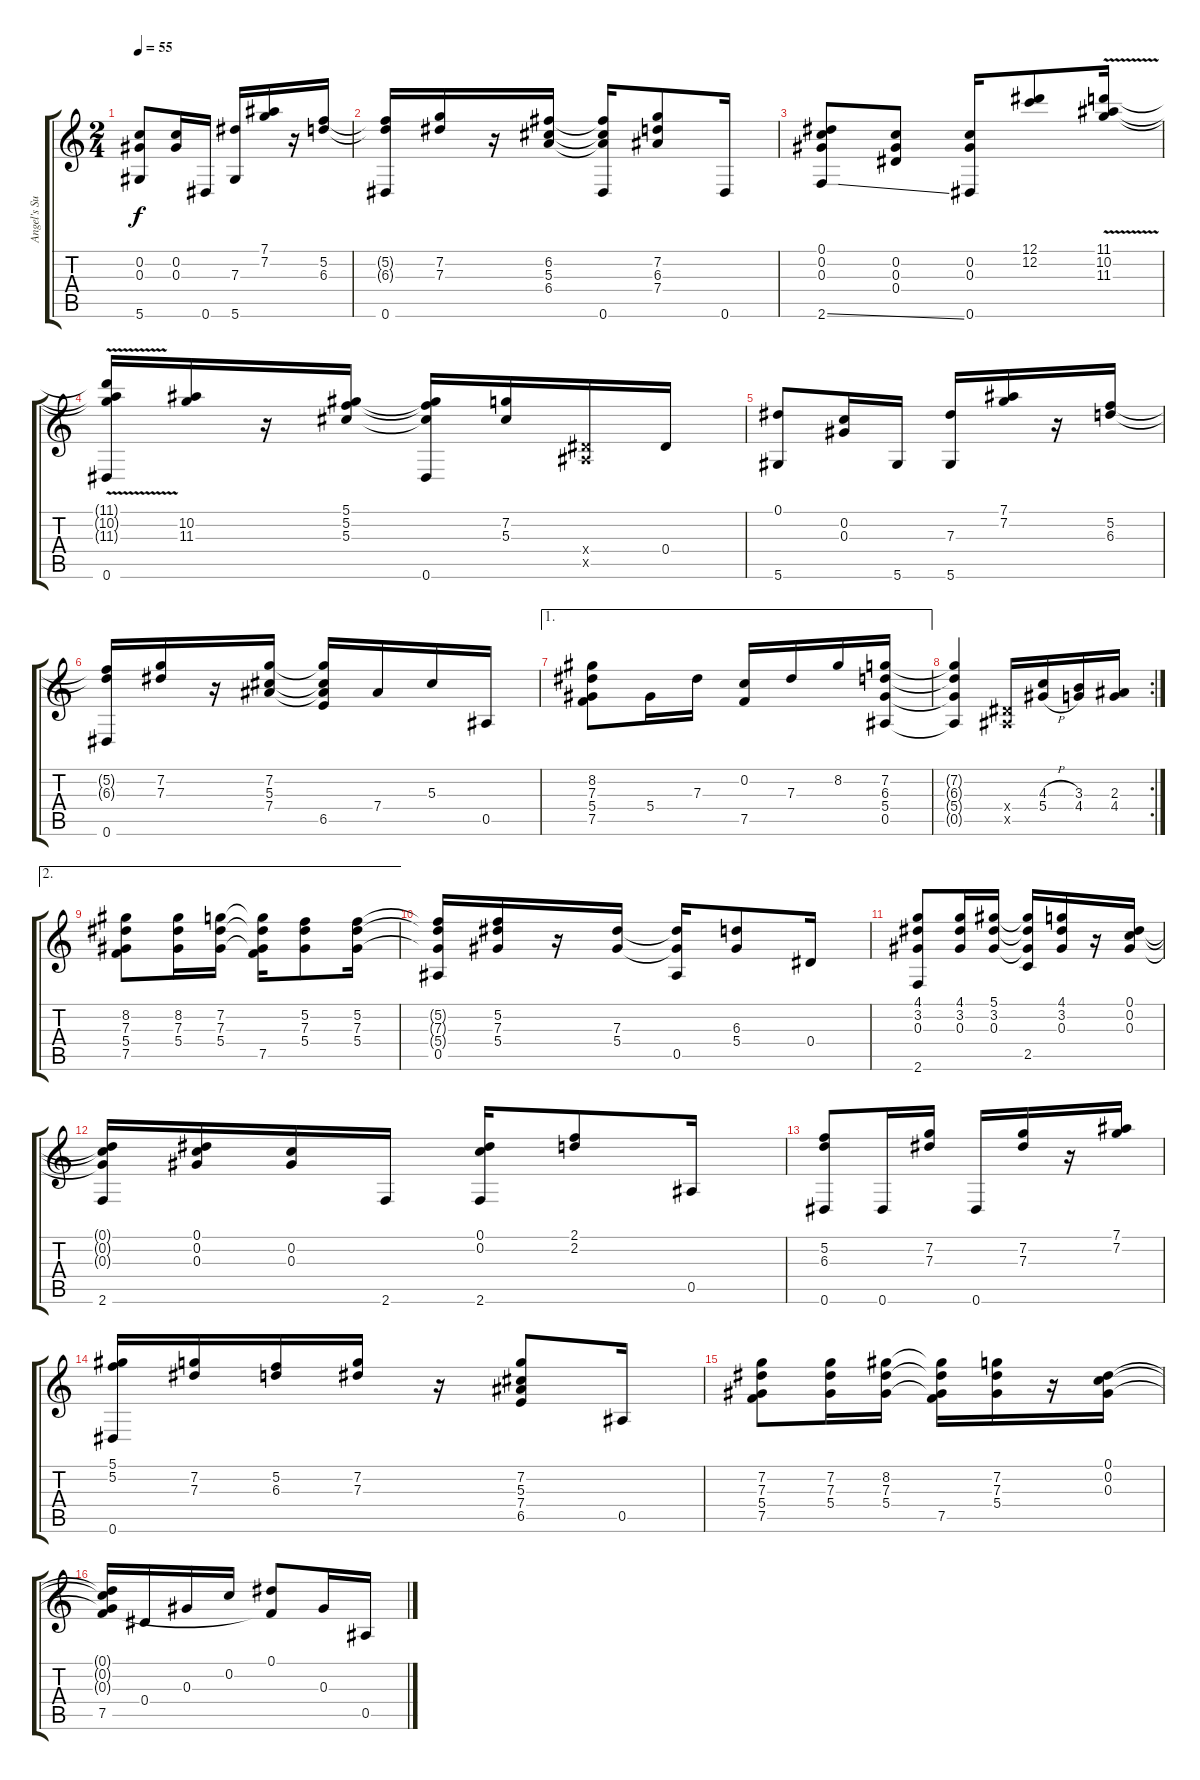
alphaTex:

\track ("Angel's Sunday" "Angel's Su") {instrument acousticguitarnylon}
\staff {score tabs}
\tuning (Eb4 C4 Ab3 Eb3 Bb2 Eb2) {hide}
\ts (2 4)
\tempo 55
\clef g2
\ks c
(0.2{t} 0.3{t} 5.6).8{dy f} (0.2 0.3).16 0.6.16 (7.3 5.6).16 (7.1 7.2).16 r.16 (5.2 6.3).16 |
(5.2{t} 6.3{t} 0.6).16 (7.2 7.3).16 r.16 (6.2 5.3 6.4).16 (6.2{t} 5.3{t} 6.4{t} 0.6).16 (7.2 6.3 7.4).8 0.6.16 |
(0.1 0.2 0.3 2.6{ss}).8 (0.2 0.3 0.4).8 (0.2 0.3 0.6).16 (12.1 12.2).8 (11.1 10.2 11.3{v}).16 |
(11.1{t} 10.2{t} 11.3{t} 0.6).16 (10.2 11.3).16 r.16 (5.1 5.2 5.3).16 (5.1{t} 5.2{t} 5.3{t} 0.6).16 (7.2 5.3).16 (0.4{x} 0.5{x}).16 0.4.16 |
(0.1 5.6).8 (0.2 0.3).16 5.6.16 (7.3 5.6).16 (7.1 7.2).16 r.16 (5.2 6.3).16 |
(5.2{t} 6.3{t} 0.6).16 (7.2 7.3).16 r.16 (7.2 5.3 7.4).16 (7.2{t} 5.3{t} 7.4{t} 6.5).16 7.4.16 5.3.16 0.5.16 |
\ae 1
(8.2 7.3 5.4 7.5).8 5.4.16 7.3.16 (0.2 7.5).16 7.3.16 8.2.16 (7.2 6.3 5.4 0.5).16 |
\rc 2
(7.2{t} 6.3{t} 5.4{t} 0.5{t}).4 (0.4{x} 0.5{x}).16 (4.3{h} 5.4{h}).16 (3.3 4.4).16 (2.3 4.4).16 |
\ae 2
(8.2 7.3 5.4 7.5).8 (8.2 7.3 5.4).16 (7.2 7.3 5.4).16 (7.2{t} 7.3{t} 5.4{t} 7.5).16 (5.2 7.3 5.4).8 (5.2 7.3 5.4).16 |
(5.2{t} 7.3{t} 5.4{t} 0.5).16 (5.2 7.3 5.4).16 r.16 (7.3 5.4).16 (7.3{t} 5.4{t} 0.5).16 (6.3 5.4).8 0.4.16 |
(4.1 3.2 0.3 2.6).8 (4.1 3.2 0.3).16 (5.1 3.2 0.3).16 (5.1{t} 3.2{t} 0.3{t} 2.5).16 (4.1 3.2 0.3).16 r.16 (0.1 0.2 0.3).16 |
(0.1{t} 0.2{t} 0.3{t} 2.6).16 (0.1 0.2 0.3).16 (0.2 0.3).16 2.6.16 (0.1 0.2 2.6).16 (2.1 2.2).8 0.5.16 |
(5.2 6.3 0.6).8 0.6.16 (7.2 7.3).16 0.6.16 (7.2 7.3).16 r.16 (7.1 7.2).16 |
(5.1 5.2 0.6).16 (7.2 7.3).16 (5.2 6.3).16 (7.2 7.3).16 r.16 (7.2 5.3 7.4 6.5).8 0.5.16 |
(7.2 7.3 5.4 7.5).8 (7.2 7.3 5.4).16 (8.2 7.3 5.4).16 (8.2{t} 7.3{t} 5.4{t} 7.5).16 (7.2 7.3 5.4).16 r.16 (0.1 0.2 0.3).16 |
(0.1{t} 0.2{t} 0.3{t} 7.5).16 0.4.16 0.3.16 0.2.16 (0.1 7.5{t}).8 0.3.16 0.5.16
